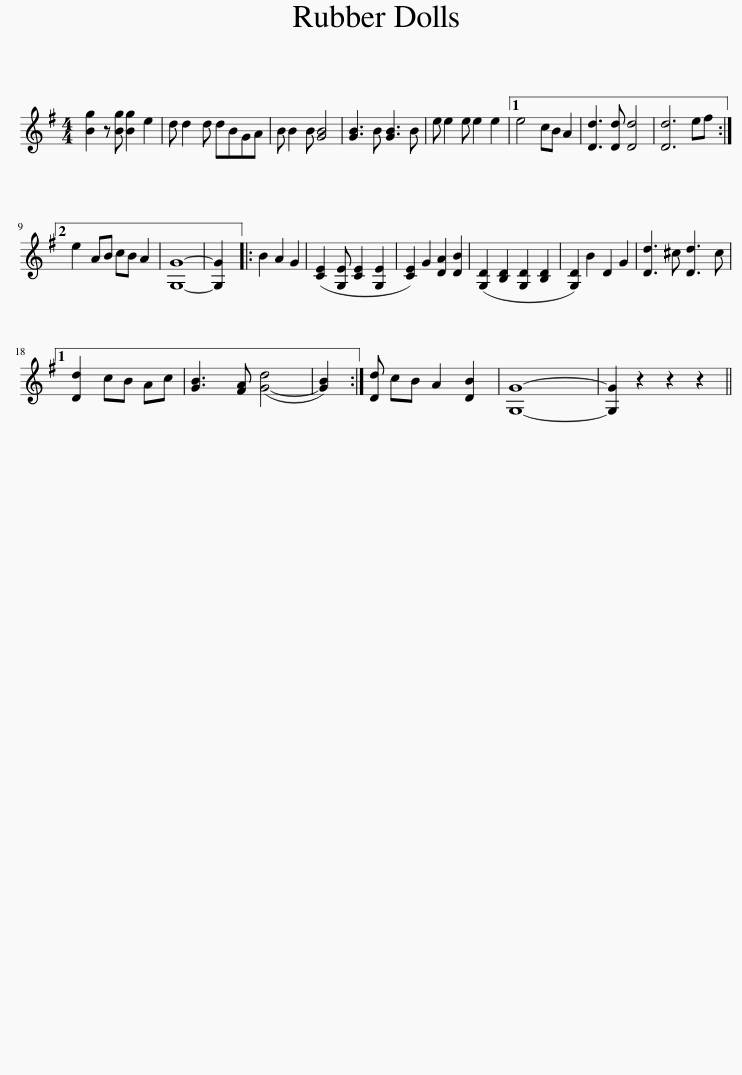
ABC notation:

X:1
L:1/8
M:4/4
I:linebreak $
K:G
V:1 treble
V:1
 [Bg]2 z [Bg] [Bg]2 e2 | d d2 d dBGA | B B2 B [GB]4 | [GB]3 B [GB]3 B | e e2 e e2 e2 |1 %5
 e4 cB A2 | [Dd]3 [Dd] [Dd]4 | [Dd]6 ef :|2$ e2 AB cB A2 | [G,G]8- | %10
 [G,G]2 |: B2 A2 G2 | ([CE]2 [G,E] [CE]2 [G,E]2 | [CE]2) G2 [DA]2 [DB]2 | ([G,D]2 [B,D]2 [G,D]2 [B,D]2 | %15
 [G,D]2) B2 D2 G2 | [Dd]3 ^c [Dd]3 c |1$ [Dd]2 cB Ac | [GB]3 [FA] ([G-d]4 | [GB]2) :| %20
 [Dd] cB A2 [DB]2 | [G,G]8- | [G,G]2 z2 z2 z2 || %23
